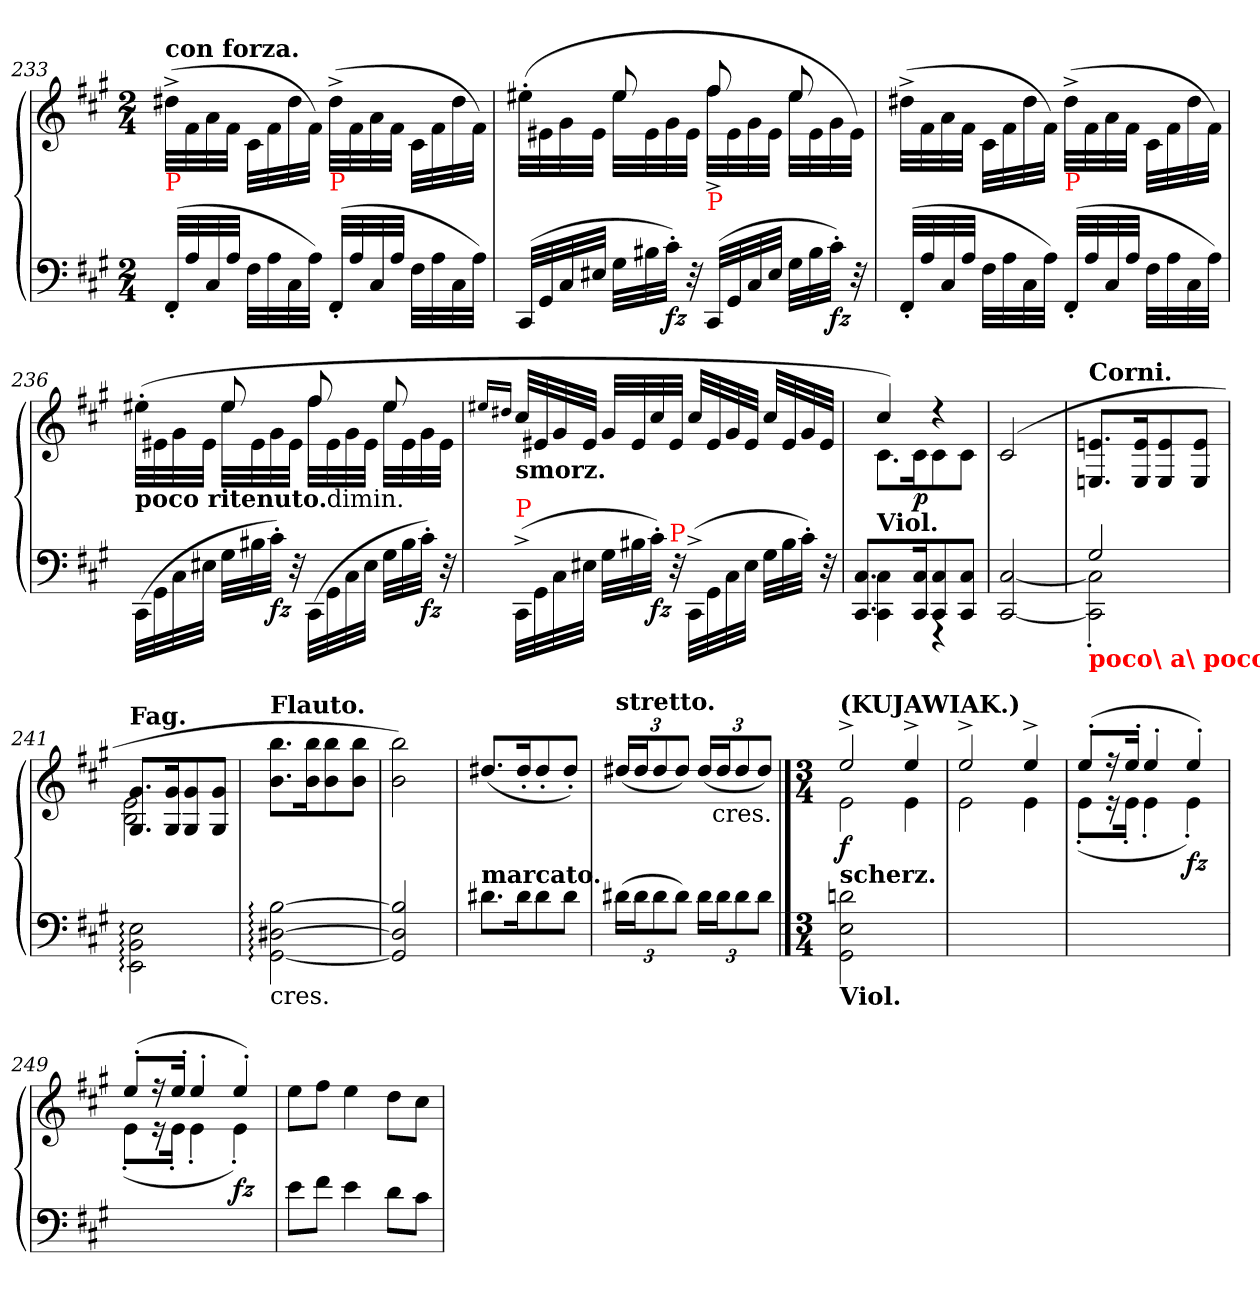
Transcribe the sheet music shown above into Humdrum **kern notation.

**kern	**kern	**dynam
*part1	*part1	*part1
*staff2	*staff1	*staff1/2
*clefF4	*clefG2	*
*k[f#c#g#]	*k[f#c#g#]	*
*A:	*A:	*
*M2/4	*M2/4	*
=233	=233	=233
!	!LO:TX:a:B:t=con forza.	!
!	!LO:TX:b:color=red:t=P	!
(>32FF#'>LLL	(>32dd#X^<\LLL	.
32A	32f#	.
32C#	32a	.
32AJJJ	32f#JJJ	.
32F#LLL	32c#\LLL	.
32A	32f#	.
32C#	32dd#	.
32AJJJ)	32f#JJJ)	.
!	!LO:TX:b:color=red:t=P	!
(>32FF#'>LLL	(>32dd#^<\LLL	.
32A	32f#	.
32C#	32a	.
32AJJJ	32f#JJJ	.
32F#LLL	32c#\LLL	.
32A	32f#	.
32C#	32dd#	.
32AJJJ)	32f#JJJ)	.
=234	=234	=234
*	*^	*
(>32CC#/LLL	8ryy	(>32ee#X'>\LLL	.
32GG#/	.	32e#X	.
32C#	.	32g#	.
32E#X/JJJ	.	32e#JJJ	.
32G#LLL	8ee#	32ee#LLL	.
32B#X	.	32e#	.
!	!	!	!LO:DY:b=2
32c#'>JJJ)	.	32g#	fz
32r	.	32e#JJJ	.
!	!LO:TX:b:color=red:t=P	!	!
(>32CC#LLL	8ff#	32ff#^<LLL	.
32GG#	.	32e#	.
32C#	.	32g#	.
32E#JJJ	.	32e#JJJ	.
32G#LLL	8ee#	32ee#LLL	.
32B#	.	32e#	.
!	!	!	!LO:DY:b=2
32c#'>JJJ)	.	32g#	fz
32r	.	32e#JJJ)	.
=235	=235	=235	=235
!	!LO:TX:b:color=red:t=P	!	!
*	*v	*v	*
(>32FF#'>LLL	(>32dd#X^<LLL	.
32A	32f#\	.
32C#	32a	.
32AJJJ	32f#JJJ	.
32F#LLL	32c#LLL	.
32A	32f#\	.
32C#	32dd#	.
32AJJJ)	32f#JJJ)	.
!	!LO:TX:b:color=red:t=P	!
(>32FF#'>LLL	(>32dd#^<LLL	.
32A	32f#\	.
32C#	32a	.
32AJJJ	32f#JJJ	.
32F#LLL	32c#LLL	.
32A	32f#\	.
32C#	32dd#	.
32AJJJ)	32f#JJJ)	.
=236	=236	=236
*	*^	*
!	!LO:TX:b:B:t=poco ritenuto.	!	!
(>32CC#\LLL	8ryy	(>32ee#X'>LLL	.
32GG#	.	32e#X\	.
32C#	.	32g#	.
32E#XJJJ	.	32e#JJJ	.
32G#\LLL	8ee#	32ee#LLL	.
32B#X	.	32e#\	.
!	!	!	!LO:DY:b=2
32c#'>JJJ)	.	32g#	fz
32r	.	32e#JJJ	.
(>32CC#\LLL	8ff#	32ff#LLL	.
!	!	!LO:TX:b:t=dimin.	!
32GG#	.	32e#	.
32C#	.	32g#\	.
32E#JJJ	.	32e#JJJ	.
32G#\LLL	8ee#	32ee#LLL	.
32B#	.	32e#	.
!	!	!	!LO:DY:b=2
32c#'>JJJ)	.	32g#\	fz
32r	.	32e#JJJ	.
*	*v	*v	*
=237	=237	=237
.	16qqee#X/LL	.
.	16qqdd#X/JJ	.
!	!LO:TX:b:B:t=smorz.	!
!LO:TX:a:color=red:t=P	!	!
(>32CC#^>\LLL	32cc#LLL	.
32GG#	32e#X	.
32C#	32g#	.
32E#XJJJ	32e#JJJ	.
32G#\LLL	32g#LLL	.
32B#X	32e#	.
!	!	!LO:DY:b=2
32c#'>JJJ)	32cc#	fz
!LO:TX:a:color=red:t=P	!	!
32r	32e#JJJ	.
(>32CC#^>LLL	32cc#LLL	.
32GG#\	32e#	.
32C#	32g#	.
32E#JJJ	32e#JJJ	.
32G#LLL	32cc#LLL	.
32B#\	32e#	.
32c#'>JJJ)	32g#	.
32r	32e#JJJ	.
=238	=238	=238
*^	*^	*
!	!	!LO:TX:b:B:t=Viol.	!	!
4C#\ 4CC#\	8.C#! 8.CC#!L	4cc#)	8.c#!\L	.
!	!	!	!	!LO:DY:b
.	16C#!/ 16CC#!/k	.	16c#!k	p
4rFFF	8C#! 8CC#!	4rdd	8c#!	.
.	8C#! 8CC#!J	.	8c#!J	.
*	*	*v	*v	*
=239	=239	=239	=239
2rFyy	[2C#!/ [2CC#!/	(>2c#!	.
=240	=240	=240	=240
!	!	!LO:TX:a:B:t=Corni.	!
!LO:TX:b:B:color=red:t=poco\ a\ poco	!	!	!
2G#!	2C#!]'>\ 2CC#!]'>\	8.en!/ 8.En!/L	.
.	.	16e!/ 16E!/k	.
.	.	8e!/ 8E!/	.
.	.	8e!/ 8E!/J	.
*v	*v	*	*
=241	=241	=241
*	*^	*
!	!LO:TX:a:B:t=Fag.	!	!
2E!:\ 2BB!:\ 2EE!:\	8.g#!/ 8.G#!/L	2e! 2B!	.
.	16g#!/ 16G#!/k	.	.
.	8g#!/ 8G#!/	.	.
.	8g#!/ 8G#!/J	.	.
*	*v	*v	*
=242	=242	=242
!	!LO:TX:a:B:t=Flauto.	!
!LO:TX:b:t=cres.	!	!
[2B!: [2D#X!: [2GG#!:	8.bb!\ 8.b!\L	.
.	16bb! 16b!k	.
.	8bb! 8b!	.
.	8bb! 8b!J	.
=243	=243	=243
2B!]/ 2D#!]/ 2GG#!]/	2bb! 2b!)	.
=244	=244	=244
!LO:TX:a:B:t=marcato.	!	!
8.d#X\L	(>8.dd#X/L	.
16d#\k	16dd#'>/k	.
8d#\	8dd#'>/	.
8d#\J	8dd#'>/J)	.
=245	=245	=245
*Xbrackettup	*Xbrackettup	*
!	!LO:TX:a:B:t=stretto.	!
(<24d#X\LL	(>24dd#X/LL	.
24d#\J	24dd#/J	.
12d#\	12dd#/	.
12d#\J)	12dd#/J)	.
24d#\LL	(>24dd#/LL	.
!	!LO:TX:b:t=cres.	!
24d#\J	24dd#/J	.
12d#\	12dd#/	.
12d#\J	12dd#/J)	.
==	==	==
*M3/4	*M3/4	*
*	*^	*
!	!LO:TX:a:B:t=(KUJAWIAK.)	!	!
!	!LO:TX:b:B:t=scherz.	!	!
!LO:TX:b:B:t=Viol.	!	!	!
!	!	!	!LO:DY:b
2dn!\ 2E!\ 2GG#!\	2ee^>	2e	f
4ryy	4ee^>	4e	.
=247	=247	=247	=247
2ryy	2ee^>	2e	.
4ryy	4ee^>	4e	.
=248	=248	=248	=248
2ryy	(>8ee'>/L	(<8e'<\L	.
.	16rff	16re	.
.	16ee'>/Jk	16e'<\Jk	.
.	4ee'>	4e'<	.
!	!	!	!LO:DY:b
4ryy	4ee'>)	4e'<)	fz
=249	=249	=249	=249
2ryy	(>8ee'>L	(<8e'<\L	.
.	16rff	16re	.
.	16ee'>Jk	16e'<Jk	.
.	4ee'>	4e'<	.
!	!	!	!LO:DY:b
4ryy	4ee'>)	4e'<)	fz
*	*v	*v	*
=250	=250	=250
8eL	8eeL	.
8f#J	8ff#J	.
4e	4ee	.
8dL	8ddL	.
8c#J	8cc#J	.
=	=	=
*-	*-	*-
